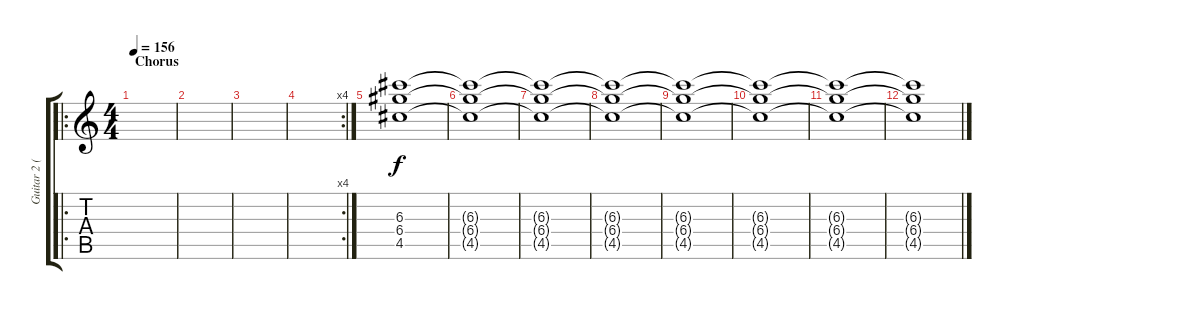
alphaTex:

\track ("Guitar 2 (solo)" "Guitar 2 (") {instrument distortionguitar}
\staff {score tabs}
\tuning (E5 B4 G4 D4 A3 E3) {hide}
\ro
\ts (4 4)
\section ("" "Chorus")
\tempo 156
\clef g2
\ks c
|
|
|
\rc 4
|
(6.3 6.4 4.5).1 |
(6.3{t} 6.4{t} 4.5{t}).1 |
(6.3{t} 6.4{t} 4.5{t}).1 |
(6.3{t} 6.4{t} 4.5{t}).1 |
(6.3{t} 6.4{t} 4.5{t}).1{volume 0} |
(6.3{t} 6.4{t} 4.5{t}).1 |
(6.3{t} 6.4{t} 4.5{t}).1 |
(6.3{t} 6.4{t} 4.5{t}).1
